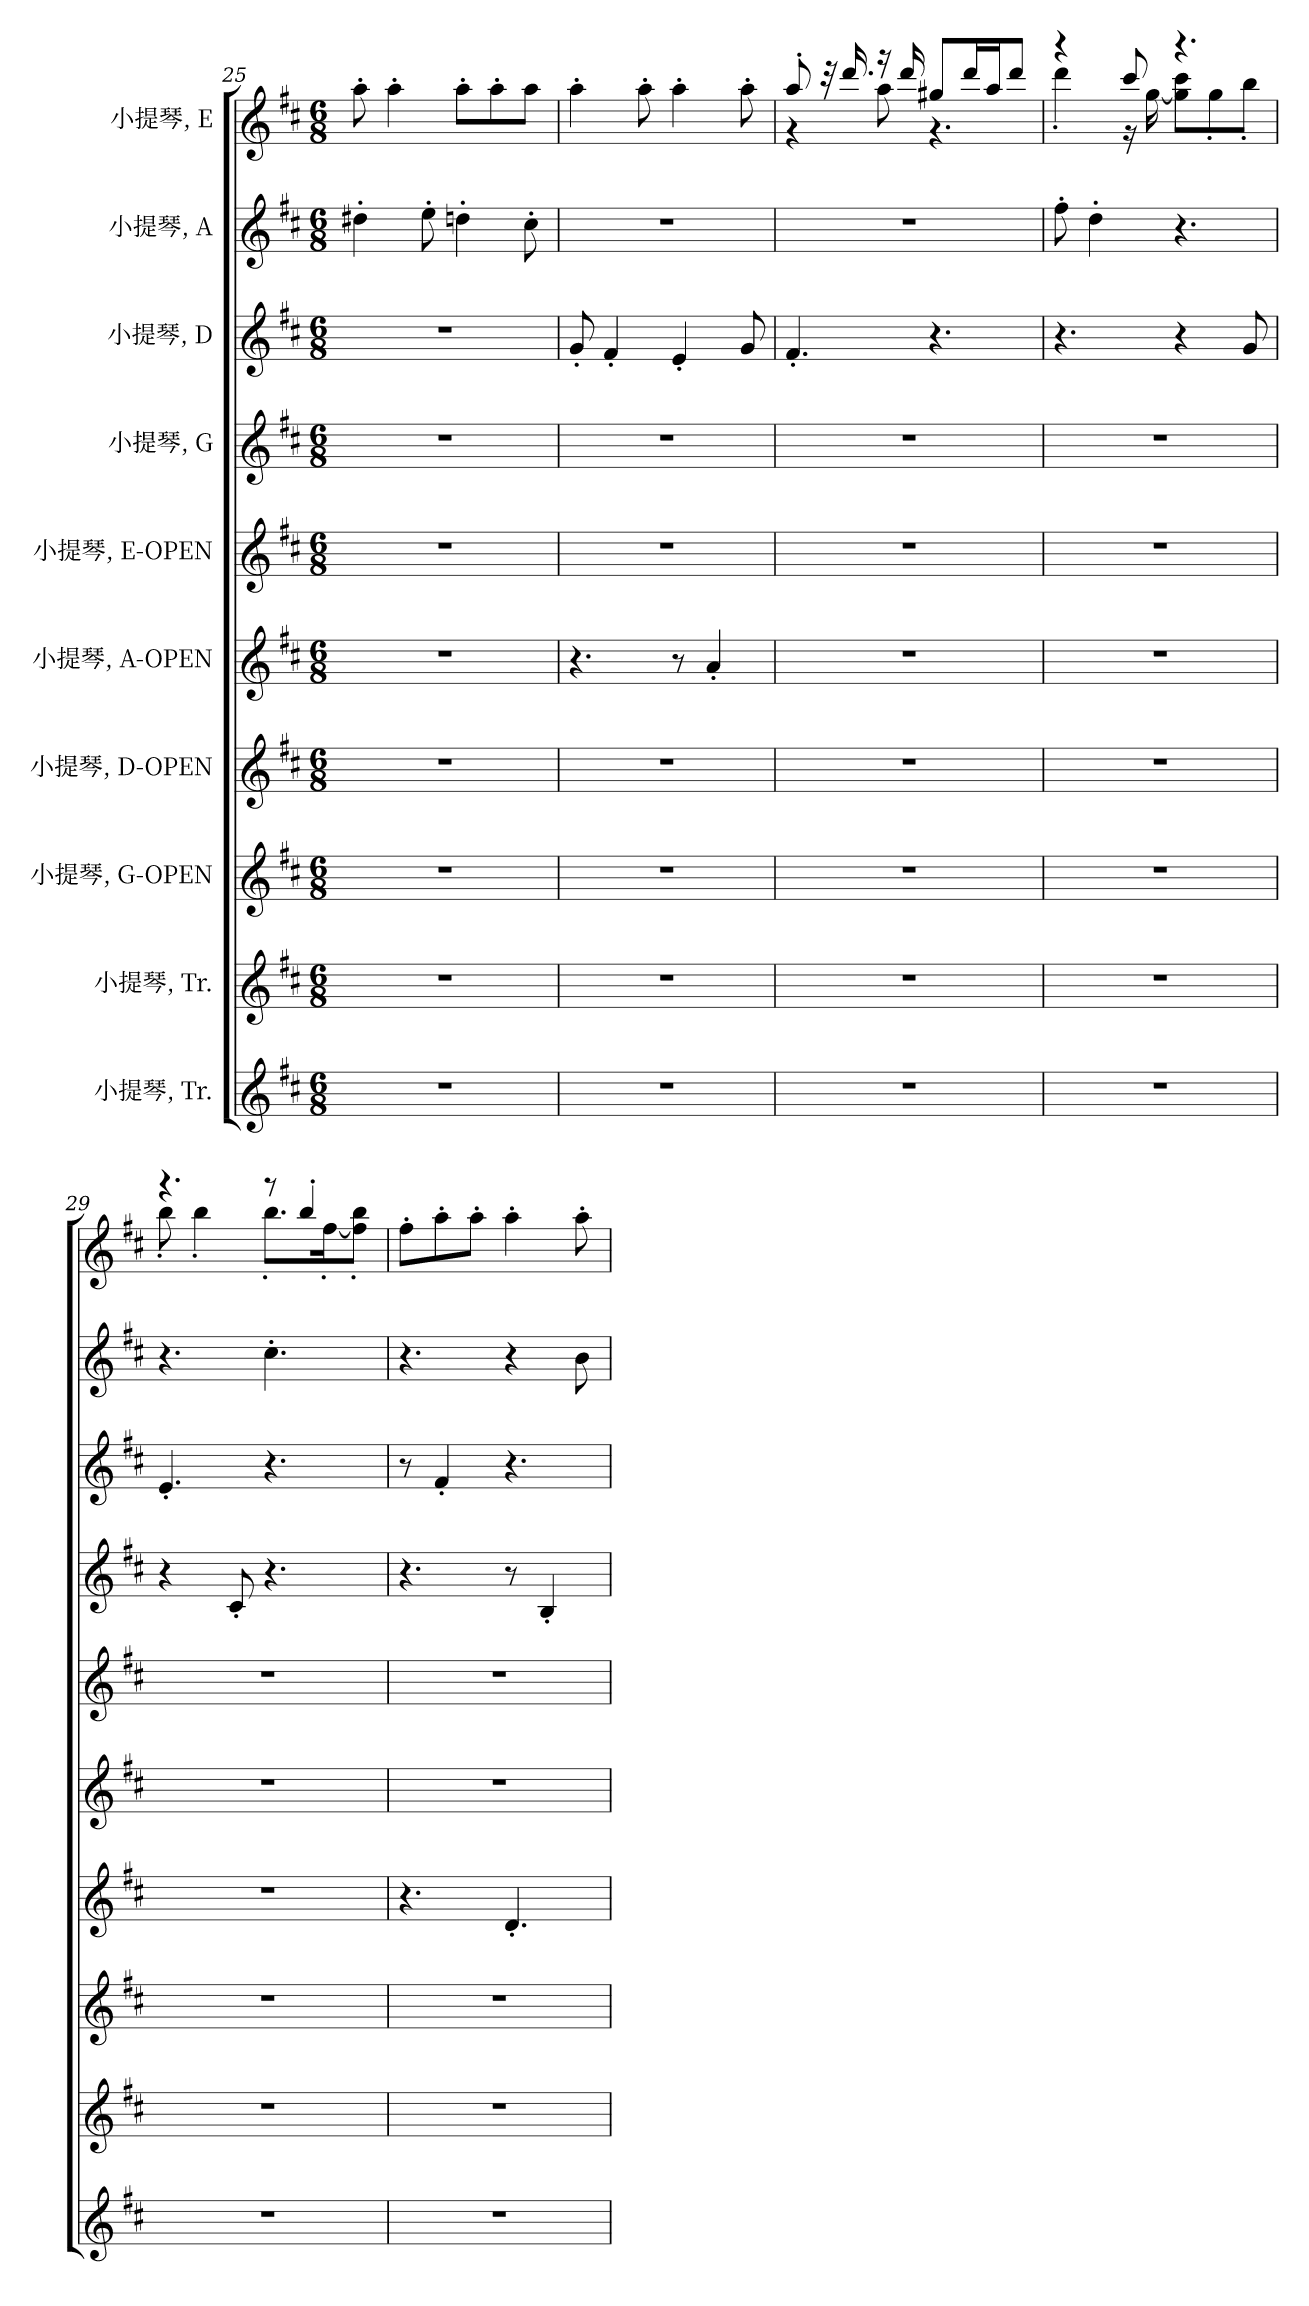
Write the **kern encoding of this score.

**kern	**kern	**kern	**kern	**kern	**kern	**kern	**kern	**kern	**kern
*part10	*part9	*part8	*part7	*part6	*part5	*part4	*part3	*part2	*part1
*staff10	*staff9	*staff8	*staff7	*staff6	*staff5	*staff4	*staff3	*staff2	*staff1
*I"小提琴, Tr.	*I"小提琴, Tr.	*I"小提琴, G-OPEN	*I"小提琴, D-OPEN	*I"小提琴, A-OPEN	*I"小提琴, E-OPEN	*I"小提琴, G	*I"小提琴, D	*I"小提琴, A	*I"小提琴, E
!!LO:PB:g=z
*clefG2	*clefG2	*clefG2	*clefG2	*clefG2	*clefG2	*clefG2	*clefG2	*clefG2	*clefG2
*k[f#c#]	*k[f#c#]	*k[f#c#]	*k[f#c#]	*k[f#c#]	*k[f#c#]	*k[f#c#]	*k[f#c#]	*k[f#c#]	*k[f#c#]
*M6/8	*M6/8	*M6/8	*M6/8	*M6/8	*M6/8	*M6/8	*M6/8	*M6/8	*M6/8
=25	=25	=25	=25	=25	=25	=25	=25	=25	=25
2.r	2.r	2.r	2.r	2.r	2.r	2.r	2.r	4dd#X'\	8aa'\
.	.	.	.	.	.	.	.	.	4aa'\
.	.	.	.	.	.	.	.	8ee'\	.
.	.	.	.	.	.	.	.	4ddn'\	8aa'\L
.	.	.	.	.	.	.	.	.	8aa'\
.	.	.	.	.	.	.	.	8cc#'\	8aa\J
=26	=26	=26	=26	=26	=26	=26	=26	=26	=26
2.r	2.r	2.r	2.r	4.r	2.r	2.r	8g'/	2.r	4aa'\
.	.	.	.	.	.	.	4f#'/	.	.
.	.	.	.	.	.	.	.	.	8aa'\
.	.	.	.	8r	.	.	4e'/	.	4aa'\
.	.	.	.	4a'/	.	.	.	.	.
.	.	.	.	.	.	.	8g/	.	8aa'\
=27	=27	=27	=27	=27	=27	=27	=27	=27	=27
*	*	*	*	*	*	*	*	*	*^
2.r	2.r	2.r	2.r	2.r	2.r	2.r	4.f#'/	2.r	8aa'/	4r
.	.	.	.	.	.	.	.	.	32r	.
.	.	.	.	.	.	.	.	.	16.ddd/	.
.	.	.	.	.	.	.	.	.	16r	8aa\
.	.	.	.	.	.	.	.	.	16ddd/	.
.	.	.	.	.	.	.	4.r	.	8gg#X/L	4.r
.	.	.	.	.	.	.	.	.	16ddd/L	.
.	.	.	.	.	.	.	.	.	16aa/J	.
.	.	.	.	.	.	.	.	.	8ddd/J	.
=28	=28	=28	=28	=28	=28	=28	=28	=28	=28	=28
2.r	2.r	2.r	2.r	2.r	2.r	2.r	4.r	8ff#'\	4r	4ddd'\
.	.	.	.	.	.	.	.	4dd'\	.	.
.	.	.	.	.	.	.	.	.	8ccc#/	16r
.	.	.	.	.	.	.	.	.	.	[16gg\
.	.	.	.	.	.	.	4r	4.r	4.r	8gg\] 8ccc#\L
.	.	.	.	.	.	.	.	.	.	8gg'\
.	.	.	.	.	.	.	8g/	.	.	8bb'\J
!!LO:PB:g=z	!!
=29	=29	=29	=29	=29	=29	=29	=29	=29	=29	=29
2.r	2.r	2.r	2.r	2.r	2.r	4r	4.e'/	4.r	4.r	8bb'\
.	.	.	.	.	.	.	.	.	.	4bb'\
.	.	.	.	.	.	8c#'/	.	.	.	.
.	.	.	.	.	.	4.r	4.r	4.cc#'\	8r	8.bb'\L
.	.	.	.	.	.	.	.	.	4bb'/	.
.	.	.	.	.	.	.	.	.	.	[16ff#'\K
.	.	.	.	.	.	.	.	.	.	8ff#\]' 8bb\'J
*	*	*	*	*	*	*	*	*	*v	*v
=30	=30	=30	=30	=30	=30	=30	=30	=30	=30
2.r	2.r	2.r	4.r	2.r	2.r	4.r	8r	4.r	8ff#'\L
.	.	.	.	.	.	.	4f#'/	.	8aa'\
.	.	.	.	.	.	.	.	.	8aa'\J
.	.	.	4.d'/	.	.	8r	4.r	4r	4aa'\
.	.	.	.	.	.	4B'/	.	.	.
.	.	.	.	.	.	.	.	8b\	8aa'\
=	=	=	=	=	=	=	=	=	=
*-	*-	*-	*-	*-	*-	*-	*-	*-	*-
